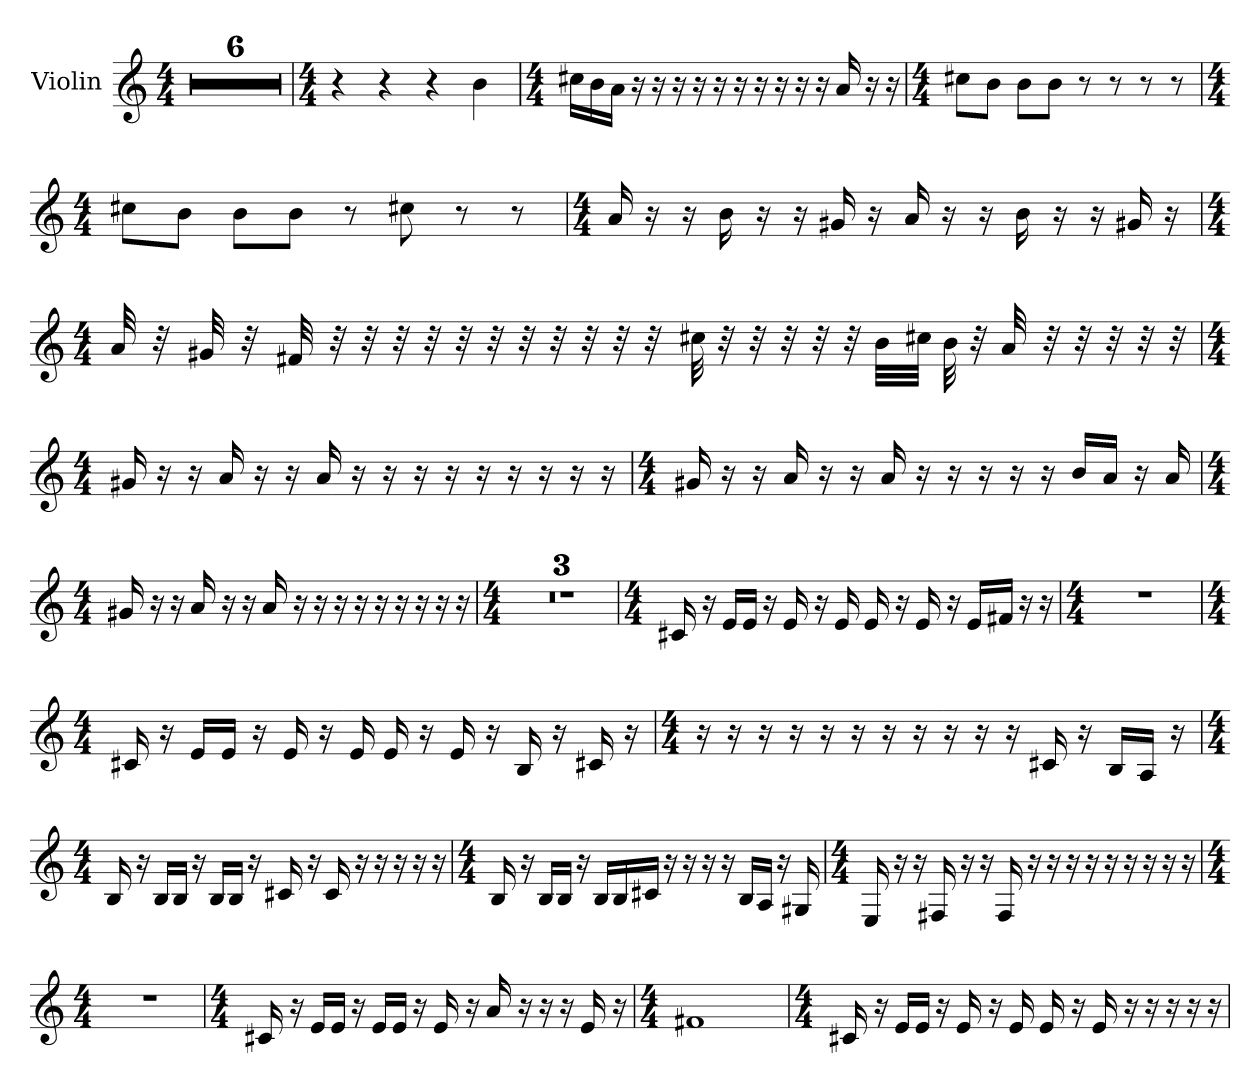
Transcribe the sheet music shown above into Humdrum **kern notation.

**kern
*part1
*staff1
*I"Violin
*I'Vln
*M4/4
=
1r
=
*M4/4
1r
=
*M4/4
1r
=
*M4/4
1r
=
*M4/4
1r
=
*M4/4
1r
=
*M4/4
4r
4r
4r
4b
=
*M4/4
16cc#XLL
16b
16aJJ
16r
16r
16r
16r
16r
16r
16r
16r
16r
16r
16a
16r
16r
=
*M4/4
8cc#XL
8bJ
8bL
8bJ
8r
8r
8r
8r
=
*M4/4
8cc#XL
8bJ
8bL
8bJ
8r
8cc#X
8r
8r
=
*M4/4
16a
16r
16r
16b
16r
16r
16g#X
16r
16a
16r
16r
16b
16r
16r
16g#X
16r
=
*M4/4
32a
32r
32g#X
32r
32f#X
32r
32r
32r
32r
32r
32r
32r
32r
32r
32r
32r
32cc#X
32r
32r
32r
32r
32r
32bLLL
32cc#XJJJ
32b
32r
32a
32r
32r
32r
32r
32r
=
*M4/4
16g#X
16r
16r
16a
16r
16r
16a
16r
16r
16r
16r
16r
16r
16r
16r
16r
=
*M4/4
16g#X
16r
16r
16a
16r
16r
16a
16r
16r
16r
16r
16r
16bLL
16aJJ
16r
16a
=
*M4/4
16g#X
16r
16r
16a
16r
16r
16a
16r
16r
16r
16r
16r
16r
16r
16r
16r
=
*M4/4
1r
=
*M4/4
1r
=
*M4/4
1r
=
*M4/4
16c#X
16r
16eLL
16eJJ
16r
16e
16r
16e
16e
16r
16e
16r
16eLL
16f#XJJ
16r
16r
=
*M4/4
1r
=
*M4/4
16c#X
16r
16eLL
16eJJ
16r
16e
16r
16e
16e
16r
16e
16r
16B
16r
16c#X
16r
=
*M4/4
16r
16r
16r
16r
16r
16r
16r
16r
16r
16r
16r
16c#X
16r
16BLL
16AJJ
16r
=
*M4/4
16B
16r
16BLL
16BJJ
16r
16BLL
16BJJ
16r
16c#X
16r
16c#
16r
16r
16r
16r
16r
=
*M4/4
16B
16r
16BLL
16BJJ
16r
16BLL
16B
16c#XJJ
16r
16r
16r
16r
16BLL
16AJJ
16r
16G#X
=
*M4/4
16E
16r
16r
16F#X
16r
16r
16F#
16r
16r
16r
16r
16r
16r
16r
16r
16r
=
*M4/4
1r
=
*M4/4
16c#X
16r
16eLL
16eJJ
16r
16eLL
16eJJ
16r
16e
16r
16a
16r
16r
16r
16e
16r
=
*M4/4
1f#X
=
*M4/4
16c#X
16r
16eLL
16eJJ
16r
16e
16r
16e
16e
16r
16e
16r
16r
16r
16r
16r
=
*-
